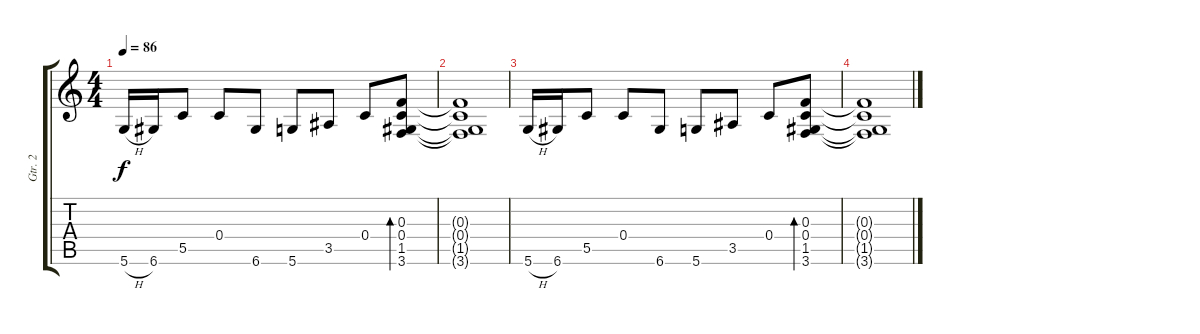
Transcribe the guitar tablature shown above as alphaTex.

\track ("Gtr. 2" "Gtr. 2") {instrument overdrivenguitar}
\staff {score tabs}
\tuning (D4 A3 F3 C3 G2 D2) {hide}
\ts (4 4)
\tempo 86
\clef g2
\ks c
5.6{h}.16{dy f} 6.6.16 5.5.8 0.4.8 6.6.8 5.6.8 3.5.8 0.4.8 (0.3 0.4 1.5 3.6).8{bd 120} |
(0.3{t} 0.4{t} 1.5{t} 3.6{t}).1 |
5.6{h}.16{volume 0} 6.6.16 5.5.8 0.4.8 6.6.8 5.6.8 3.5.8 0.4.8 (0.3 0.4 1.5 3.6).8{bd 120} |
(0.3{t} 0.4{t} 1.5{t} 3.6{t}).1
